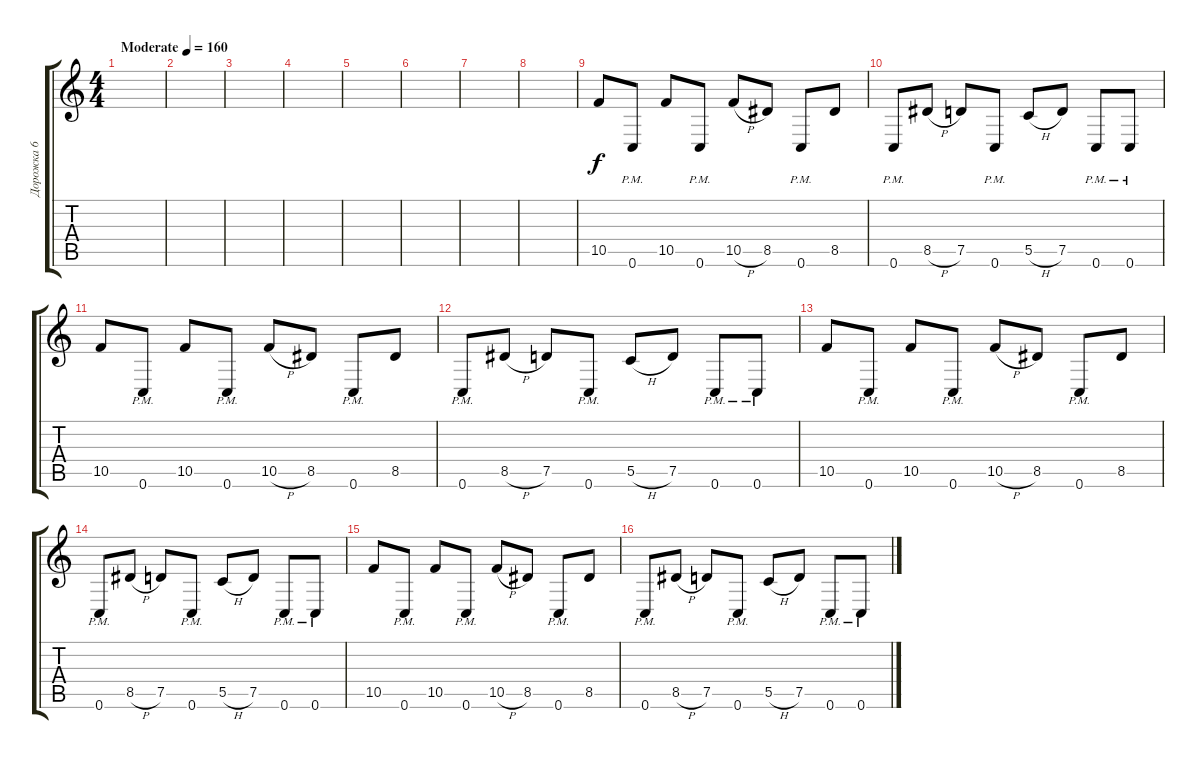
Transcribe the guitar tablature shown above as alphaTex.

\track ("Дорожка 6" "Дорожка 6") {instrument distortionguitar}
\staff {score tabs}
\tuning (D4 A3 F3 C3 G2 C2) {hide}
\ts (4 4)
\tempo (160 "Moderate")
\clef g2
\ks c
|
|
|
|
|
|
|
|
10.5.8 0.6{pm}.8 10.5.8 0.6{pm}.8 10.5{h}.8 8.5.8 0.6{pm}.8 8.5.8 |
0.6{pm}.8 8.5{h}.8 7.5.8 0.6{pm}.8 5.5{h}.8 7.5.8 0.6{pm}.8 0.6{pm}.8 |
10.5.8 0.6{pm}.8 10.5.8 0.6{pm}.8 10.5{h}.8 8.5.8 0.6{pm}.8 8.5.8 |
0.6{pm}.8 8.5{h}.8 7.5.8 0.6{pm}.8 5.5{h}.8 7.5.8 0.6{pm}.8 0.6{pm}.8 |
10.5.8 0.6{pm}.8 10.5.8 0.6{pm}.8 10.5{h}.8 8.5.8 0.6{pm}.8 8.5.8 |
0.6{pm}.8 8.5{h}.8 7.5.8 0.6{pm}.8 5.5{h}.8 7.5.8 0.6{pm}.8 0.6{pm}.8 |
10.5.8 0.6{pm}.8 10.5.8 0.6{pm}.8 10.5{h}.8 8.5.8 0.6{pm}.8 8.5.8 |
0.6{pm}.8 8.5{h}.8 7.5.8 0.6{pm}.8 5.5{h}.8 7.5.8 0.6{pm}.8 0.6{pm}.8
